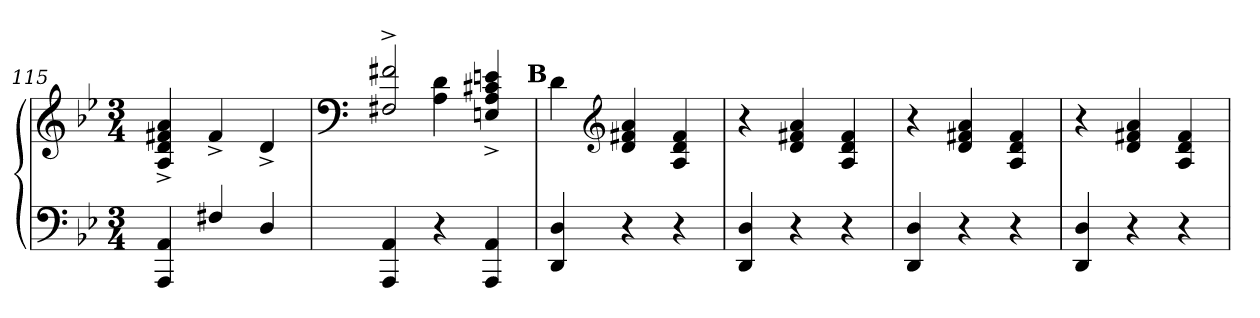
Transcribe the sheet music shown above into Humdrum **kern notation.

**kern	**kern
*part2	*part1
*staff2	*staff1
!!LO:LB:g=z
*clefF4	*clefG2
*k[b-e-]	*k[b-e-]
*B-:	*B-:
*M3/4	*M3/4
=115	=115
4AAA/ 4AA/	4A/^> 4d/^> 4f#X/^> 4a/^>
4F#X/	4f#^>/
4D/	4d^>/
=116	=116
*	*clefF4
*	*^
4AAA/ 4AA/	2F#X/^> 2f#X/^>	4ryy
4r	.	4A\ 4d\
4AAA/ 4AA/	4En/^> 4A/^> 4c#X/^> 4en/^>	4ryy
*	*v	*v
!!LO:REH:place=s1:a:B:enc=none:fs=7.6:t=B
=117	=117
4DD/ 4D/	4d\
*	*clefG2
4r	4d/ 4f#X/ 4a/
4r	4A/ 4d/ 4f#/
=118	=118
4DD/ 4D/	4r
4r	4d/ 4f#X/ 4a/
4r	4A/ 4d/ 4f#/
=119	=119
4DD/ 4D/	4r
4r	4d/ 4f#X/ 4a/
4r	4A/ 4d/ 4f#/
=120	=120
4DD/ 4D/	4r
4r	4d/ 4f#X/ 4a/
4r	4A/ 4d/ 4f#/
=	=
*-	*-
